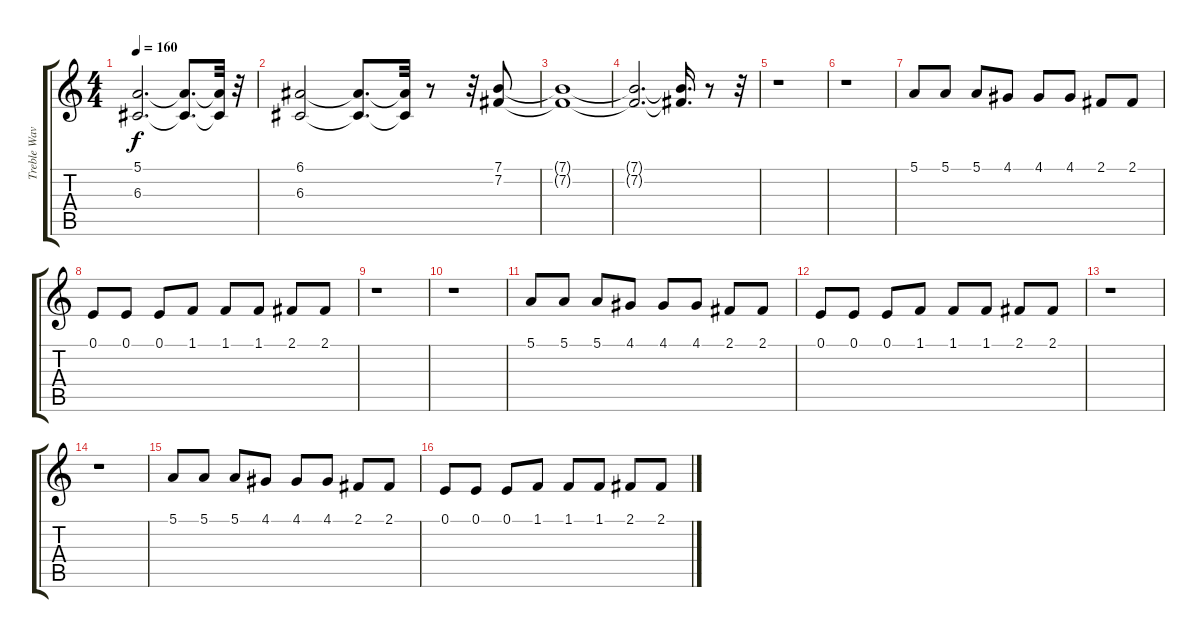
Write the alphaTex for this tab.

\track ("Treble Waveform" "Treble Wav") {instrument lead1square}
\staff {score tabs}
\tuning (E4 B3 G3 D3 A2 E2) {hide}
\ts (4 4)
\tempo 160
\clef g2
\ks c
(5.1 6.3).2{d dy f} (5.1{t} 6.3{t}).8{d} (5.1{t} 6.3{t}).32 r.32 |
(6.1 6.3).2 (6.1{t} 6.3{t}).8{d} (6.1{t} 6.3{t}).32 r.8 r.32 (7.1 7.2).8 |
(7.1{t} 7.2{t}).1 |
(7.1{t} 7.2{t}).2{d} (7.1{t} 7.2{t}).16{d} r.8 r.32 |
r.1 |
r.1 |
5.1.8 5.1.8 5.1.8 4.1.8 4.1.8 4.1.8 2.1.8 2.1.8 |
0.1.8 0.1.8 0.1.8 1.1.8 1.1.8 1.1.8 2.1.8 2.1.8 |
r.1 |
r.1 |
5.1.8 5.1.8 5.1.8 4.1.8 4.1.8 4.1.8 2.1.8 2.1.8 |
0.1.8 0.1.8 0.1.8 1.1.8 1.1.8 1.1.8 2.1.8 2.1.8 |
r.1 |
r.1 |
5.1.8 5.1.8 5.1.8 4.1.8 4.1.8 4.1.8 2.1.8 2.1.8 |
0.1.8 0.1.8 0.1.8 1.1.8 1.1.8 1.1.8 2.1.8 2.1.8
